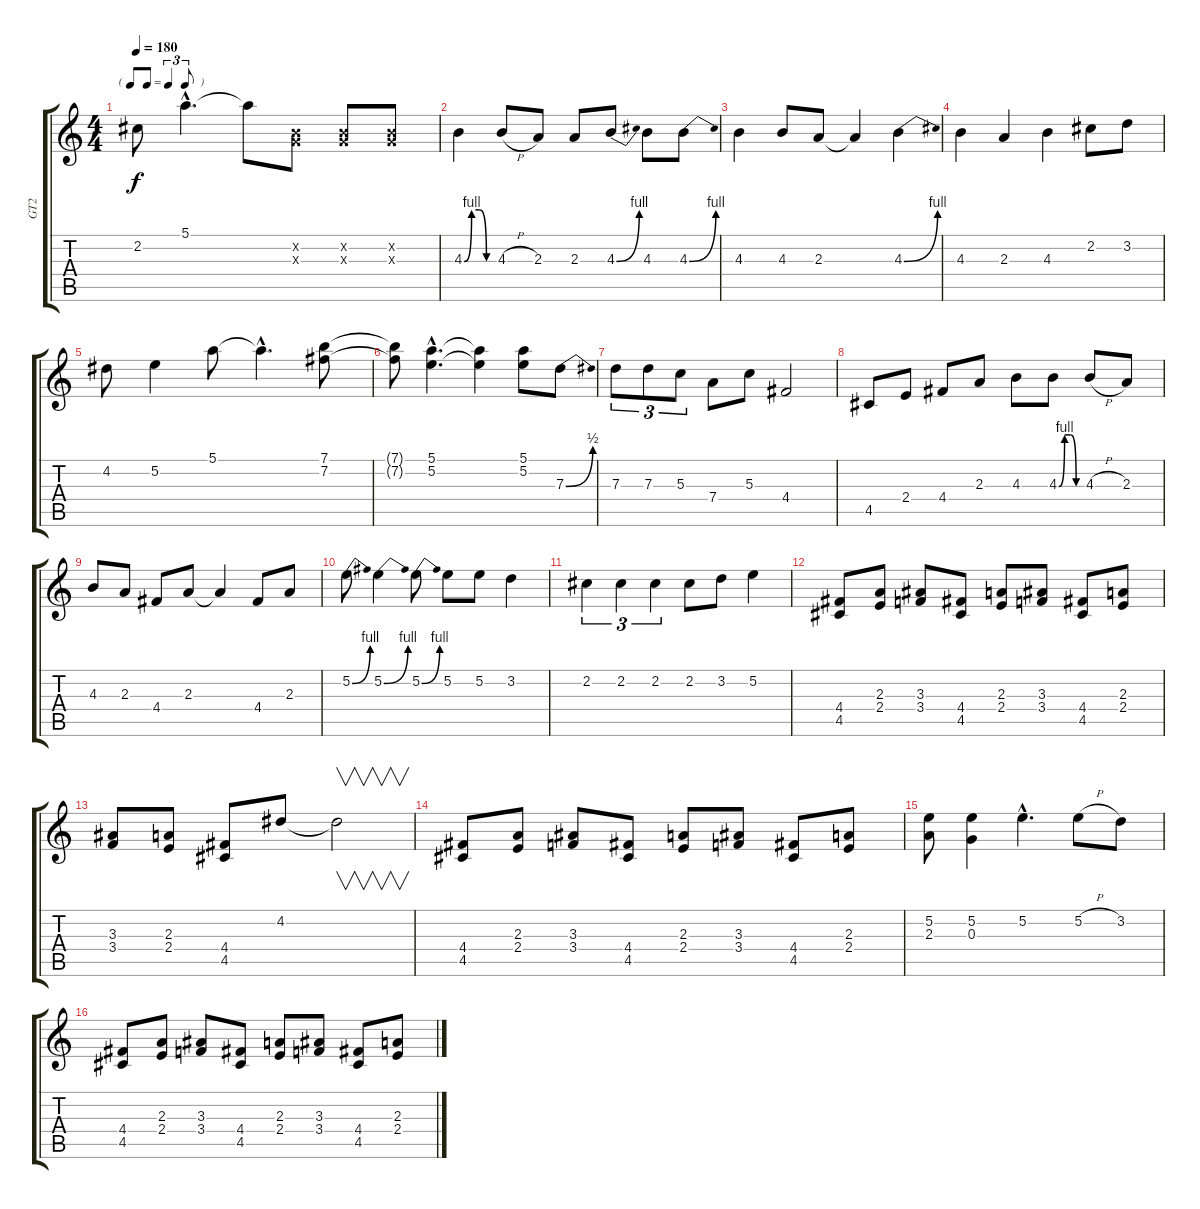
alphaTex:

\track ("GT2" "GT2") {instrument overdrivenguitar}
\staff {score tabs}
\tuning (E4 B3 G3 D3 A2 E2) {hide}
\ts (4 4)
\tf triplet8th
\tempo 180
\clef g2
\ks c
2.2.8{dy f} 5.1{hac}.4{d} 5.1{t}.8 (0.2{x} 0.3{x}).8 (0.2{x} 0.3{x}).8 (0.2{x} 0.3{x}).8 |
4.3{be (custom 0 0 15 4 30 4 45 0 60 0)}.4 4.3{h}.8 2.3.8 2.3.8 4.3{be (bend 0 0 60 4)}.8 4.3.8 4.3{be (bend 0 0 60 4)}.8 |
4.3.4 4.3.8 2.3.8 2.3{t}.4 4.3{be (bend 0 0 60 4)}.4 |
4.3.4 2.3.4 4.3.4 2.2.8 3.2.8 |
4.2.8 5.2.4 5.1.8 5.1{hac t}.4{d} (7.1 7.2).8 |
(7.1{t} 7.2{t}).8 (5.1{hac} 5.2{hac}).4{d} (5.1{t} 5.2{t}).4 (5.1 5.2).8 7.3{be (bend 0 0 60 2)}.8 |
7.3.8{tu (3 2)} 7.3.8{tu (3 2)} 5.3.8{tu (3 2)} 7.4.8 5.3.8 4.4.2 |
4.5.8 2.4.8 4.4.8 2.3.8 4.3.8 4.3{be (custom 0 0 15 4 30 4 45 0 60 0)}.8 4.3{h}.8 2.3.8 |
4.3.8 2.3.8 4.4.8 2.3.8 2.3{t}.4 4.4.8 2.3.8 |
5.2{be (bend 0 0 60 4)}.8 5.2{be (bend 0 0 60 4)}.4 5.2{be (bend 0 0 60 4)}.8 5.2.8 5.2.8 3.2.4 |
2.2.4{tu (3 2)} 2.2.4{tu (3 2)} 2.2.4{tu (3 2)} 2.2.8 3.2.8 5.2.4 |
(4.4 4.5).8 (2.3 2.4).8 (3.3 3.4).8 (4.4 4.5).8 (2.3 2.4).8 (3.3 3.4).8 (4.4 4.5).8 (2.3 2.4).8 |
(3.3 3.4).8 (2.3 2.4).8 (4.4 4.5).8 4.2.8 4.2{t}.2{v} |
(4.4 4.5).8 (2.3 2.4).8 (3.3 3.4).8 (4.4 4.5).8 (2.3 2.4).8 (3.3 3.4).8 (4.4 4.5).8 (2.3 2.4).8 |
(5.2 2.3).8 (5.2 0.3).4 5.2{hac}.4{d} 5.2{h}.8 3.2.8 |
(4.4 4.5).8 (2.3 2.4).8 (3.3 3.4).8 (4.4 4.5).8 (2.3 2.4).8 (3.3 3.4).8 (4.4 4.5).8 (2.3 2.4).8
